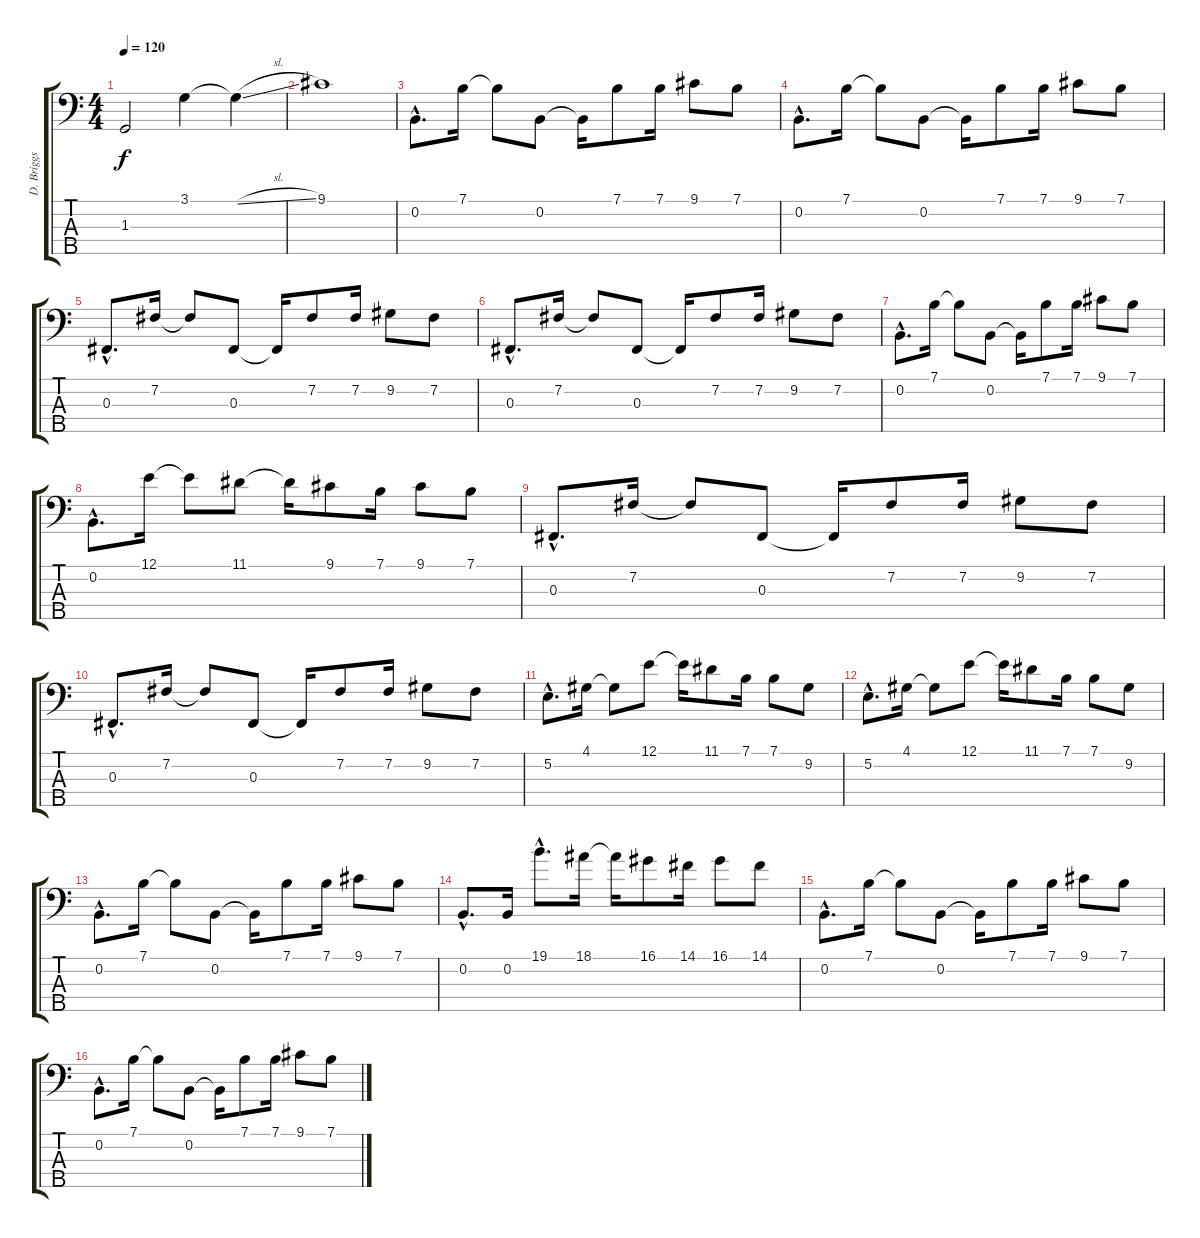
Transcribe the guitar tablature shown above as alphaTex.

\track ("D. Briggs Bass" "D. Briggs ") {instrument electricbassfinger}
\staff {score tabs}
\tuning (E2 B1 Gb1 Db1 Ab0) {hide}
\ts (4 4)
\tempo 120
\clef f4
\ks c
1.3.2{dy f} 3.1.4 3.1{sl t}.4 |
9.1.1 |
0.2{hac}.8{d} 7.1.16 7.1{t}.8 0.2.8 0.2{t}.16 7.1.8 7.1.16 9.1.8 7.1.8 |
0.2{hac}.8{d} 7.1.16 7.1{t}.8 0.2.8 0.2{t}.16 7.1.8 7.1.16 9.1.8 7.1.8 |
0.3{hac}.8{d} 7.2.16 7.2{t}.8 0.3.8 0.3{t}.16 7.2.8 7.2.16 9.2.8 7.2.8 |
0.3{hac}.8{d} 7.2.16 7.2{t}.8 0.3.8 0.3{t}.16 7.2.8 7.2.16 9.2.8 7.2.8 |
0.2{hac}.8{d} 7.1.16 7.1{t}.8 0.2.8 0.2{t}.16 7.1.8 7.1.16 9.1.8 7.1.8 |
0.2{hac}.8{d} 12.1.16 12.1{t}.8 11.1.8 11.1{t}.16 9.1.8 7.1.16 9.1.8 7.1.8 |
0.3{hac}.8{d} 7.2.16 7.2{t}.8 0.3.8 0.3{t}.16 7.2.8 7.2.16 9.2.8 7.2.8 |
0.3{hac}.8{d} 7.2.16 7.2{t}.8 0.3.8 0.3{t}.16 7.2.8 7.2.16 9.2.8 7.2.8 |
5.2{hac}.8{d} 4.1.16 4.1{t}.8 12.1.8 12.1{t}.16 11.1.8 7.1.16 7.1.8 9.2.8 |
5.2{hac}.8{d} 4.1.16 4.1{t}.8 12.1.8 12.1{t}.16 11.1.8 7.1.16 7.1.8 9.2.8 |
0.2{hac}.8{d} 7.1.16 7.1{t}.8 0.2.8 0.2{t}.16 7.1.8 7.1.16 9.1.8 7.1.8 |
0.2{hac}.8{d} 0.2.16 19.1{hac}.8{d} 18.1.16 18.1{t}.16 16.1.8 14.1.16 16.1.8 14.1.8 |
0.2{hac}.8{d} 7.1.16 7.1{t}.8 0.2.8 0.2{t}.16 7.1.8 7.1.16 9.1.8 7.1.8 |
0.2{hac}.8{d} 7.1.16 7.1{t}.8 0.2.8 0.2{t}.16 7.1.8 7.1.16 9.1.8 7.1.8
